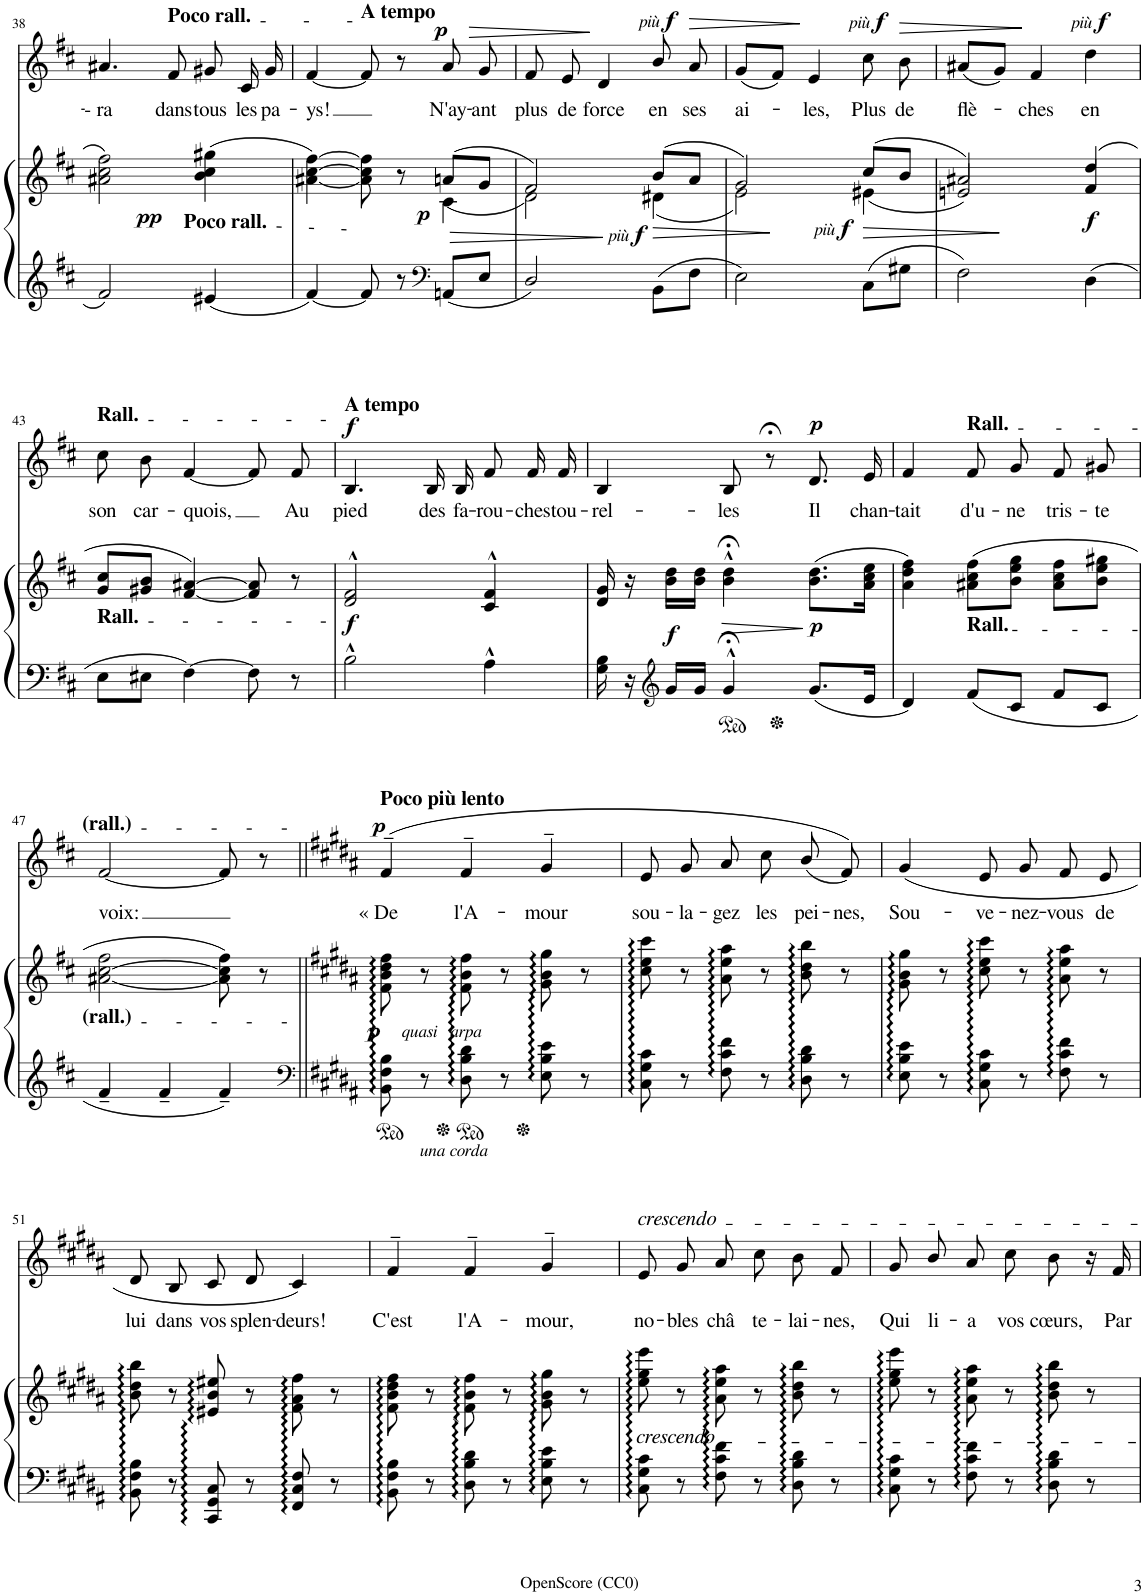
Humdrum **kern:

**kern	**kern	**dynam	**kern	**text	**dynam
*part2	*part2	*part2	*part1	*part1	*part1
*staff3	*staff2	*staff2/3	*staff1	*staff1	*staff1
*I"Piano	*	*	*I"Chant Voice	*	*
*I'Pno	*	*	*	*	*
!!LO:PB:g=z
*clefG2	*clefG2	*	*clefG2	*	*
*k[f#c#]	*k[f#c#]	*	*k[f#c#]	*	*
*M3/4	*M3/4	*	*M3/4	*	*
=38	=38	=38	=38	=38	=38
!	!	!	!	!LO:LY:b	!
2f#/	2a#X\ 2cc#\ 2ff#\	.	4.a#X/	-- ra	.
!	!	!	!LO:TX:a:t=Poco rall.	!	!
!	!	!	!	!LO:LY:b	!
.	.	.	8f#/	dans	.
!	!LO:TX:b:t=Poco rall.	!	!	!	!
!	!	!LO:DY:b	!	!LO:LY:b	!
4e#X/	(4b\ 4cc#\ 4gg#X\	pp	8g#X/	tous	.
!	!	!	!	!LO:LY:b	!
.	.	.	16c#/	les	.
!	!	!	!	!LO:LY:b	!
.	.	.	16g#/	pa-	.
=39	=39	=39	=39	=39	=39
*	*^	*	*	*	*
!	!	!	!	!	!LO:LY:b	!
[4f#/	[<4a#X\ [>4cc#\ [>4ff#\)	4.ryy	.	[4f#/	-ys!	.
!	!	!	!	!LO:TX:a:B:t=A tempo	!	!
8f#/]	8a#\] 8cc#\] 8ff#\]	.	.	8f#/]	.	.
8r	8r	8ryy	.	8r	.	.
*clefF4	*	*	*	*	*	*
!	!	!	!LO:HP:b	!	!LO:LY:b	!LO:HP:b
!	!	!	!LO:DY:n=1:b	!	!	!LO:DY:n=1:a
8AAn/L	(8an/L	(4c#\	> p	8a/	N'ay-	> p
!	!	!	!	!	!LO:LY:b	!
8E/J	8g/J	.	.	8g/	-ant	.
=40	=40	=40	=40	=40	=40	=40
!	!	!	!	!	!LO:LY:b	!
2D/	2f#/)	2d\)	.	8f#/	plus	.
!	!	!	!	!	!LO:LY:b	!
.	.	.	.	8e/	de	.
!	!	!	!	!	!LO:LY:b	!
.	.	.	.	4d/	force	]
!	!	!	!LO:HP:n=1:b	!	!LO:LY:b	!
!	!	!	!LO:DY:n=1:b	!	!	!
!	!	!	!LO:DY:n=2:b	!	!	!LO:DY:a
!	!	!	!	!	!	!LO:DY:n=1:a
8BB\L	(8b/L	(4d#X\	] > other-dynamics f	8b/	en	other-dynamics f
!	!	!	!	!	!LO:LY:b	!LO:HP:b
8F#\J	8a/J	.	.	8a/	ses	>
=41	=41	=41	=41	=41	=41	=41
!	!	!	!	!	!LO:LY:b	!
2E\	2g/)	2e\)	.	(8g/L	ai-	.
.	.	.	.	8f#/J)	.	.
!	!	!	!	!	!LO:LY:b	!
.	.	.	.	4e/	-les,	]
!	!	!	!LO:HP:n=1:b	!	!LO:LY:b	!
!	!	!	!LO:DY:n=1:b	!	!	!
!	!	!	!LO:DY:n=2:b	!	!	!LO:DY:a
!	!	!	!	!	!	!LO:DY:n=1:a
8C#\L	(8cc#/L	(4e#X\	] > other-dynamics f	8cc#\	Plus	other-dynamics f
!	!	!	!	!	!LO:LY:b	!LO:HP:b
8G#X\J	8b/J	.	.	8b\	de	>
=42	=42	=42	=42	=42	=42	=42
!	!	!	!	!	!LO:LY:b	!
2F#\	2a#X/)	2en/)	.	(8a#X/L	flè-	.
.	.	.	.	8g/J)	.	.
!	!	!	!	!	!LO:LY:b	!
.	.	.	.	4f#/	-ches	]
!	!	!	!LO:DY:n=1:b	!	!LO:LY:b	!LO:DY:a
!	!	!	!	!	!	!LO:DY:n=1:a
4D\	(4dd/	4f#/	] f	4dd\	en	other-dynamics f
!!LO:LB:g=z
=43	=43	=43	=43	=43	=43	=43
!	!	!	!	!LO:TX:a:t=Rall.	!	!
!	!LO:TX:b:t=Rall.	!	!	!	!	!
!	!	!	!	!	!LO:LY:b	!
*	*v	*v	*	*	*	*
8E\L	8g/ 8cc#/L	.	8cc#\	son	.
!	!	!	!	!LO:LY:b	!
8E#X\J	8g#X/ 8b/J	.	8b\	car-	.
!	!	!	!	!LO:LY:b	!
[4F#\	[4f#/ [4a#X/)	.	[4f#/	-quois,	.
8F#\]	8f#/] 8a#/]	.	8f#/]	.	.
!	!	!	!	!LO:LY:b	!
8r	8r	.	8f#/	Au	.
=44	=44	=44	=44	=44	=44
!	!	!	!LO:TX:a:B:t=A tempo	!	!
!	!	!LO:DY:b	!	!LO:LY:b	!LO:DY:a
2B^^\	2d/^^ 2f#/^^	f	4.B/	pied	f
!	!	!	!	!LO:LY:b	!
.	.	.	16B/	des	.
!	!	!	!	!LO:LY:b	!
.	.	.	16B/	fa-	.
!	!	!	!	!LO:LY:b	!
4A^^\	4c#/^^ 4f#/^^	.	8f#/	-rou-	.
!	!	!	!	!LO:LY:b	!
.	.	.	16f#/	-ches	.
!	!	!	!	!LO:LY:b	!
.	.	.	16f#/	tou-	.
=45	=45	=45	=45	=45	=45
!	!	!	!	!LO:LY:b	!
16G\ 16B\	16d/ 16g/	.	4B/	-rel-	.
16r	16r	.	.	.	.
*clefG2	*	*	*	*	*
!	!	!LO:DY:b	!	!	!
16g/LL	16b\ 16dd\LL	f	.	.	.
16g/JJ	16b\ 16dd\JJ	.	.	.	.
!	!	!LO:HP:b	!	!LO:LY:b	!
4g;<^^/	4b\;<^^ 4dd\;<^^	>	8B/	-les	.
.	.	.	8r;<	.	.
!	!	!LO:DY:n=1:b	!	!LO:LY:b	!LO:DY:a
8.g/L	(8.b\ 8.dd\L	] p	8.d/	Il	p
!	!	!	!	!LO:LY:b	!
16e/Jk	16a\ 16cc#\ 16ee\Jk	.	16e/	chan-	.
=46	=46	=46	=46	=46	=46
!	!	!	!	!LO:LY:b	!
4d/	4a\ 4dd\ 4ff#\)	.	4f#/	-tait	.
!	!	!	!LO:TX:a:t=Rall.	!	!
!	!LO:TX:b:t=Rall.	!	!	!	!
!	!	!	!	!LO:LY:b	!
8f#/L	(8a#X\ 8cc#\ 8ff#\L	.	8f#/	d'u-	.
!	!	!	!	!LO:LY:b	!
8c#/J	8b\ 8ee\ 8gg\J	.	8g/	-ne	.
!	!	!	!	!LO:LY:b	!
8f#/L	8a#\ 8cc#\ 8ff#\L	.	8f#/	tris-	.
!	!	!	!	!LO:LY:b	!
8c#/J	8b\ 8ee\ 8gg#X\J	.	8g#X/	-te	.
!!LO:LB:g=z
=47	=47	=47	=47	=47	=47
!	!	!	!	!LO:LY:b	!
4f#~/	[2a#X\ [2cc#\ [2ff#\	.	[2f#/	voix:	.
4f#~/	.	.	.	.	.
4f#~/	8a#\] 8cc#\] 8ff#\])	.	8f#/]	.	.
.	8r	.	8r	.	.
=48||	=48||	=48||	=48||	=48||	=48||
*clefF4	*	*	*	*	*
*k[f#c#g#d#a#]	*k[f#c#g#d#a#]	*	*k[f#c#g#d#a#]	*	*
!	!	!	!LO:TX:a:B:t=Poco più lento	!	!
!	!	!	!	!LO:LY:b	!LO:DY:a
8BB\ 8F#\ 8B\	8f#\ 8b\ 8dd#\ 8ff#\	.	(4f#~>/	« De	p
!LO:TX:b:i:t=una corda	!	!	!	!	!
!	!	!LO:DY:b	!	!	!
!	!	!LO:DY:n=1:b	!	!	!
8r	8r	p other-dynamics	.	.	.
!	!	!	!	!LO:LY:b	!
8D#\ 8B\ 8d#\	8f#\ 8b\ 8ff#\	.	4f#~>/	l'A-	.
8r	8r	.	.	.	.
!	!	!	!	!LO:LY:b	!
8E\ 8B\ 8e\	8g#\ 8b\ 8gg#\	.	4g#~>/	-mour	.
8r	8r	.	.	.	.
=49	=49	=49	=49	=49	=49
!	!	!	!	!LO:LY:b	!
8C#\ 8G#\ 8c#\	8cc#\ 8ee\ 8ccc#\	.	8e/	sou-	.
!	!	!	!	!LO:LY:b	!
8r	8r	.	8g#/	-la-	.
!	!	!	!	!LO:LY:b	!
8F#\ 8c#\ 8f#\	8a#\ 8ee\ 8aa#\	.	8a#/	-gez	.
!	!	!	!	!LO:LY:b	!
8r	8r	.	8cc#\	les	.
!	!	!	!	!LO:LY:b	!
8D#\ 8B\ 8d#\	8b\ 8dd#\ 8bb\	.	(8b/	pei-	.
!	!	!	!	!LO:LY:b	!
8r	8r	.	8f#/))	-nes,	.
=50	=50	=50	=50	=50	=50
!	!	!	!	!LO:LY:b	!
8E\ 8B\ 8e\	8g#\ 8b\ 8gg#\	.	(4g#/	Sou-	.
8r	8r	.	.	.	.
!	!	!	!	!LO:LY:b	!
8C#\ 8G#\ 8c#\	8cc#\ 8ee\ 8ccc#\	.	8e/	-ve-	.
!	!	!	!	!LO:LY:b	!
8r	8r	.	8g#/	-nez-	.
!	!	!	!	!LO:LY:b	!
8F#\ 8c#\ 8f#\	8a#\ 8ee\ 8aa#\	.	8f#/	-vous	.
!	!	!	!	!LO:LY:b	!
8r	8r	.	8e/	de	.
!!LO:LB:g=z
=51	=51	=51	=51	=51	=51
!	!	!	!	!LO:LY:b	!
8BB\ 8F#\ 8B\	8b\ 8dd#\ 8bb\	.	8d#/	lui	.
!	!	!	!	!LO:LY:b	!
8r	8r	.	8B/	dans	.
!	!	!	!	!LO:LY:b	!
8CC#/ 8GG#/ 8C#/	8e#X/ 8b/ 8ee#X/	.	8c#/	vos	.
!	!	!	!	!LO:LY:b	!
8r	8r	.	8d#/	splen-	.
!	!	!	!	!LO:LY:b	!
8FF#/ 8C#/ 8F#/	8f#\ 8a#\ 8ff#\	.	4c#/)	-deurs!	.
8r	8r	.	.	.	.
=52	=52	=52	=52	=52	=52
!	!	!	!	!LO:LY:b	!
8BB\ 8F#\ 8B\	8f#\ 8b\ 8dd#\ 8ff#\	.	4f#~>/	C'est	.
8r	8r	.	.	.	.
!	!	!	!	!LO:LY:b	!
8D#\ 8B\ 8d#\	8f#\ 8b\ 8ff#\	.	4f#~>/	l'A-	.
8r	8r	.	.	.	.
!	!	!	!	!LO:LY:b	!
8E\ 8B\ 8e\	8g#\ 8b\ 8gg#\	.	4g#~>/	-mour,	.
8r	8r	.	.	.	.
=53	=53	=53	=53	=53	=53
!	!	!	!LO:TX:a:i:t=crescendo	!	!
!	!LO:TX:b:i:t=crescendo	!	!	!	!
!	!	!	!	!LO:LY:b	!
8C#\ 8G#\ 8c#\	8ee\ 8gg#\ 8eee\	.	8e/	no-	.
!	!	!	!	!LO:LY:b	!
8r	8r	.	8g#/	-bles	.
!	!	!	!	!LO:LY:b	!
8F#\ 8c#\ 8f#\	8a#\ 8ee\ 8aa#\	.	8a#/	châ	.
!	!	!	!	!LO:LY:b	!
8r	8r	.	8cc#\	te-	.
!	!	!	!	!LO:LY:b	!
8D#\ 8B\ 8d#\	8b\ 8dd#\ 8bb\	.	8b\	-lai-	.
!	!	!	!	!LO:LY:b	!
8r	8r	.	8f#/	-nes,	.
=54	=54	=54	=54	=54	=54
!	!	!	!	!LO:LY:b	!
8C#\ 8G#\ 8c#\	8ee\ 8gg#\ 8eee\	.	8g#/	Qui	.
!	!	!	!	!LO:LY:b	!
8r	8r	.	8b/	li-	.
!	!	!	!	!LO:LY:b	!
8F#\ 8c#\ 8f#\	8a#\ 8ee\ 8aa#\	.	8a#/	-a	.
!	!	!	!	!LO:LY:b	!
8r	8r	.	8cc#\	vos	.
!	!	!	!	!LO:LY:b	!
8D#\ 8B\ 8d#\	8b\ 8dd#\ 8bb\	.	8b\	cœurs,	.
8r	8r	.	16r	.	.
!	!	!	!	!LO:LY:b	!
.	.	.	16f#/	Par	.
=	=	=	=	=	=
*-	*-	*-	*-	*-	*-
